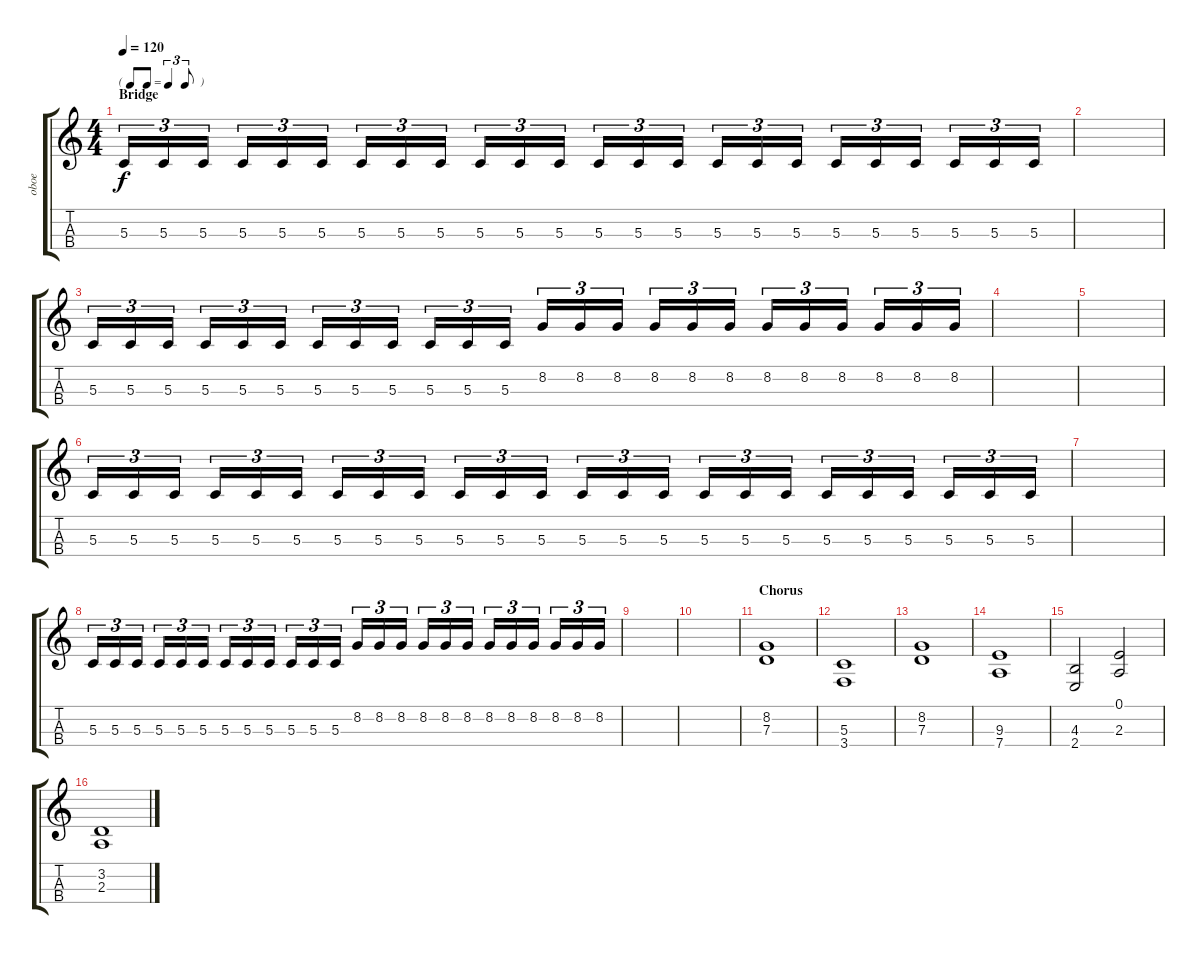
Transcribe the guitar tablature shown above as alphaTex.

\track ("oboe" "oboe") {instrument oboe}
\staff {score tabs}
\tuning (E4 B3 G3 D3) {hide}
\ts (4 4)
\tf triplet8th
\section ("" "Bridge")
\tempo 120
\clef g2
\ks c
5.3.16{tu (3 2) dy f} 5.3.16{tu (3 2)} 5.3.16{tu (3 2)} 5.3.16{tu (3 2)} 5.3.16{tu (3 2)} 5.3.16{tu (3 2)} 5.3.16{tu (3 2)} 5.3.16{tu (3 2)} 5.3.16{tu (3 2)} 5.3.16{tu (3 2)} 5.3.16{tu (3 2)} 5.3.16{tu (3 2)} 5.3.16{tu (3 2)} 5.3.16{tu (3 2)} 5.3.16{tu (3 2)} 5.3.16{tu (3 2)} 5.3.16{tu (3 2)} 5.3.16{tu (3 2)} 5.3.16{tu (3 2)} 5.3.16{tu (3 2)} 5.3.16{tu (3 2)} 5.3.16{tu (3 2)} 5.3.16{tu (3 2)} 5.3.16{tu (3 2)} |
|
5.3.16{tu (3 2)} 5.3.16{tu (3 2)} 5.3.16{tu (3 2)} 5.3.16{tu (3 2)} 5.3.16{tu (3 2)} 5.3.16{tu (3 2)} 5.3.16{tu (3 2)} 5.3.16{tu (3 2)} 5.3.16{tu (3 2)} 5.3.16{tu (3 2)} 5.3.16{tu (3 2)} 5.3.16{tu (3 2)} 8.2.16{tu (3 2)} 8.2.16{tu (3 2)} 8.2.16{tu (3 2)} 8.2.16{tu (3 2)} 8.2.16{tu (3 2)} 8.2.16{tu (3 2)} 8.2.16{tu (3 2)} 8.2.16{tu (3 2)} 8.2.16{tu (3 2)} 8.2.16{tu (3 2)} 8.2.16{tu (3 2)} 8.2.16{tu (3 2)} |
|
|
5.3.16{tu (3 2)} 5.3.16{tu (3 2)} 5.3.16{tu (3 2)} 5.3.16{tu (3 2)} 5.3.16{tu (3 2)} 5.3.16{tu (3 2)} 5.3.16{tu (3 2)} 5.3.16{tu (3 2)} 5.3.16{tu (3 2)} 5.3.16{tu (3 2)} 5.3.16{tu (3 2)} 5.3.16{tu (3 2)} 5.3.16{tu (3 2)} 5.3.16{tu (3 2)} 5.3.16{tu (3 2)} 5.3.16{tu (3 2)} 5.3.16{tu (3 2)} 5.3.16{tu (3 2)} 5.3.16{tu (3 2)} 5.3.16{tu (3 2)} 5.3.16{tu (3 2)} 5.3.16{tu (3 2)} 5.3.16{tu (3 2)} 5.3.16{tu (3 2)} |
|
5.3.16{tu (3 2)} 5.3.16{tu (3 2)} 5.3.16{tu (3 2)} 5.3.16{tu (3 2)} 5.3.16{tu (3 2)} 5.3.16{tu (3 2)} 5.3.16{tu (3 2)} 5.3.16{tu (3 2)} 5.3.16{tu (3 2)} 5.3.16{tu (3 2)} 5.3.16{tu (3 2)} 5.3.16{tu (3 2)} 8.2.16{tu (3 2)} 8.2.16{tu (3 2)} 8.2.16{tu (3 2)} 8.2.16{tu (3 2)} 8.2.16{tu (3 2)} 8.2.16{tu (3 2)} 8.2.16{tu (3 2)} 8.2.16{tu (3 2)} 8.2.16{tu (3 2)} 8.2.16{tu (3 2)} 8.2.16{tu (3 2)} 8.2.16{tu (3 2)} |
|
|
\section ("" "Chorus")
(8.2 7.3).1 |
(5.3 3.4).1 |
(8.2 7.3).1 |
(9.3 7.4).1 |
(4.3 2.4).2 (0.1 2.3).2 |
(3.2 2.3).1
